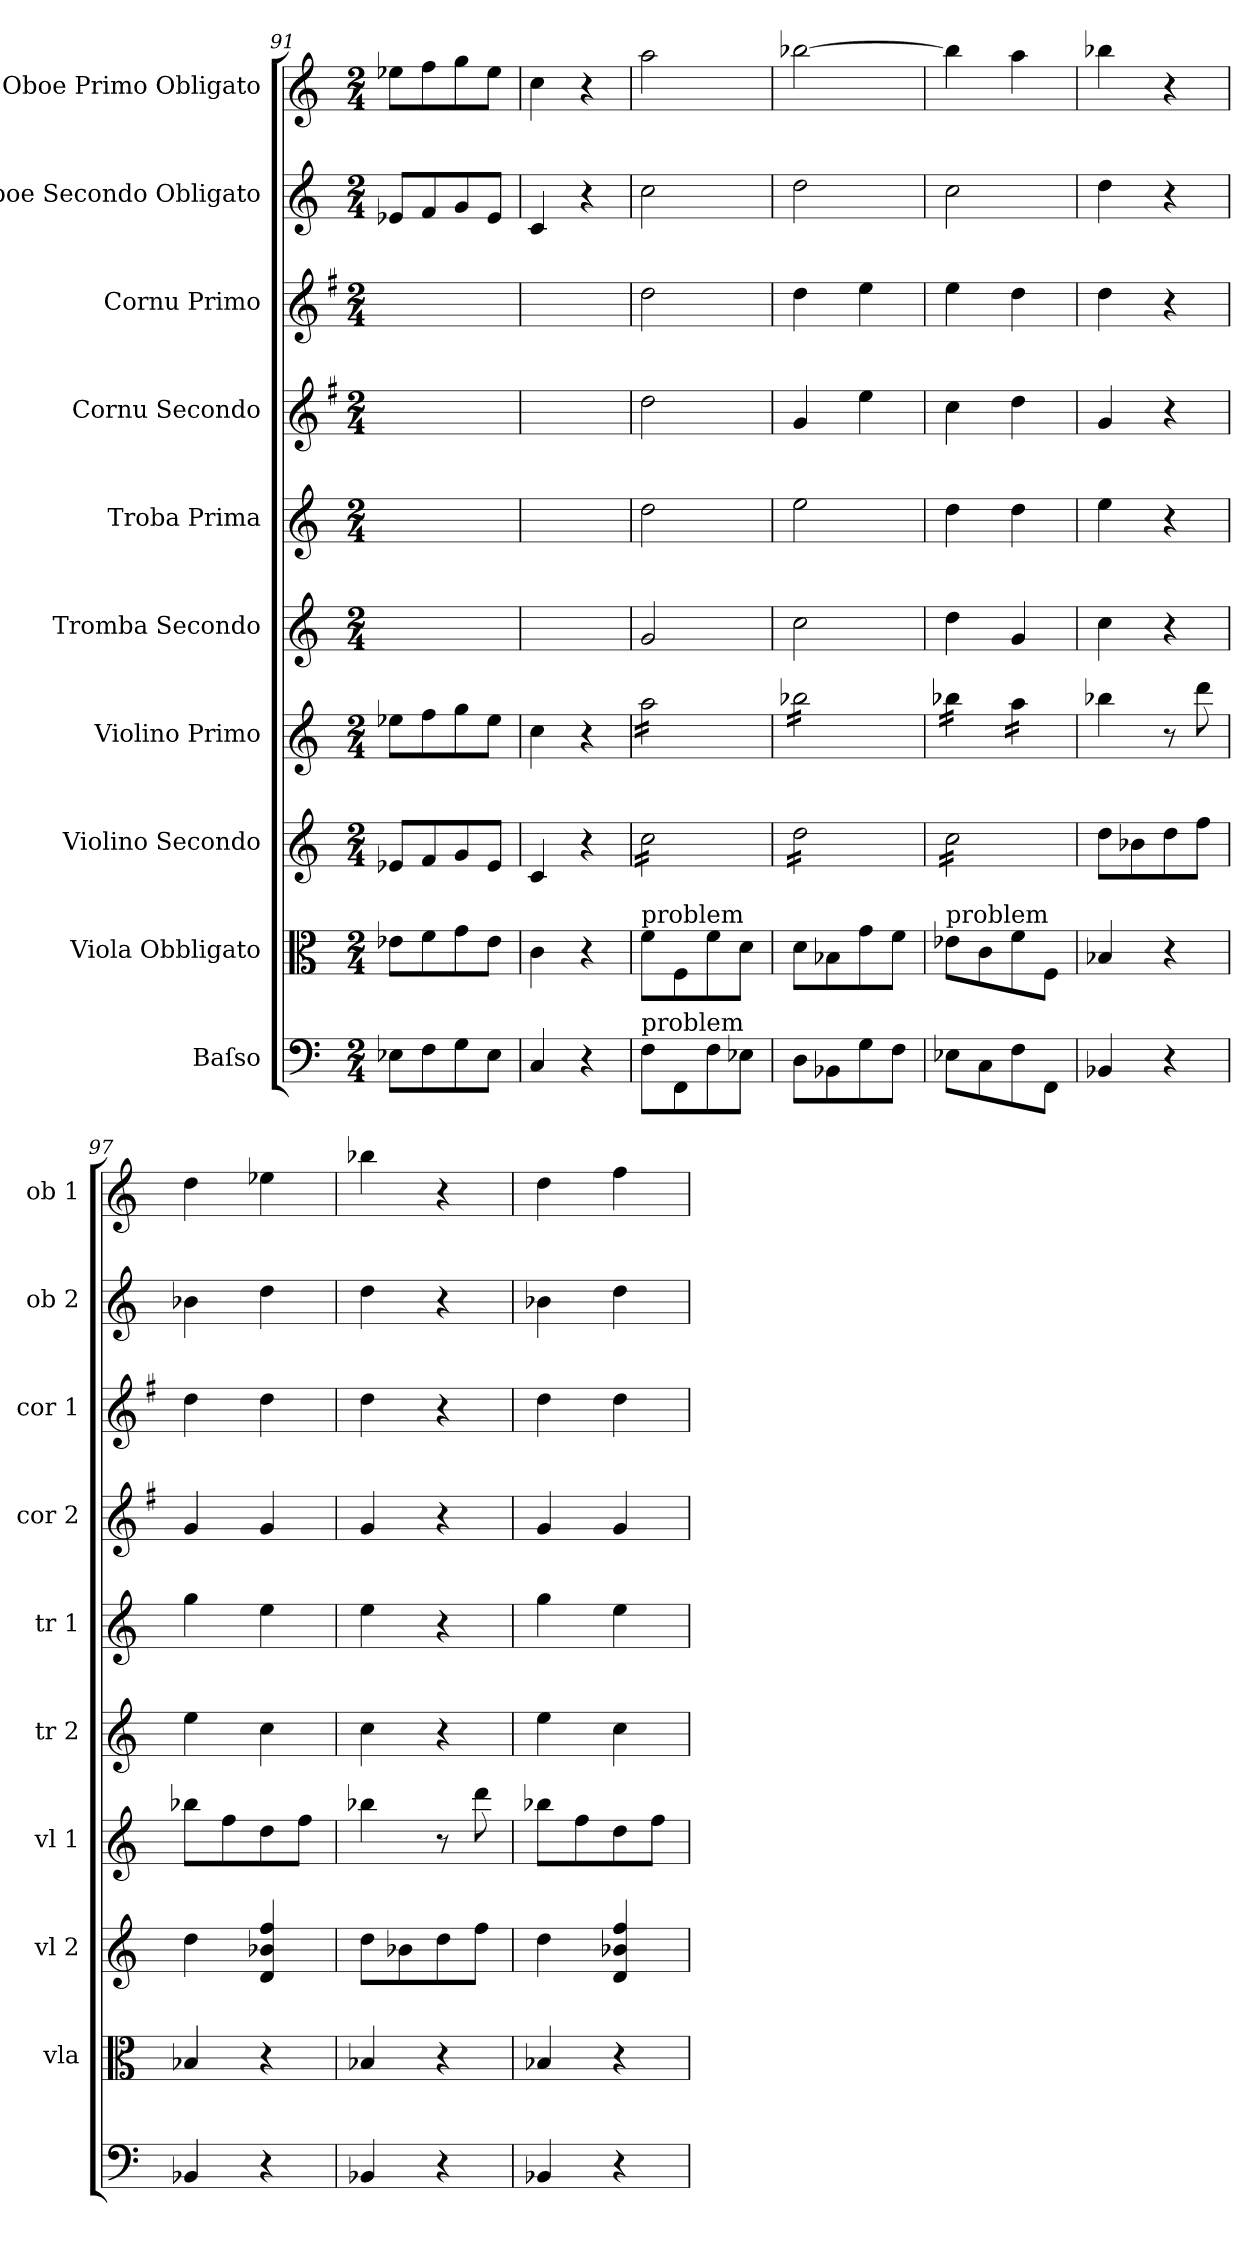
**kern	**kern	**kern	**kern	**kern	**kern	**kern	**kern	**kern	**kern
*part10	*part9	*part8	*part7	*part6	*part5	*part4	*part3	*part2	*part1
*staff10	*staff9	*staff8	*staff7	*staff6	*staff5	*staff4	*staff3	*staff2	*staff1
*I"Baſso	*I"Viola Obbligato	*I"Violino Secondo	*I"Violino Primo	*I"Tromba Secondo	*I"Troba Prima	*I"Cornu Secondo	*I"Cornu Primo	*I"Oboe Secondo Obligato	*I"Oboe Primo Obligato
*	*I'vla	*I'vl 2	*I'vl 1	*I'tr 2	*I'tr 1	*I'cor 2	*I'cor 1	*I'ob 2	*I'ob 1
*clefF4	*clefC3	*clefG2	*clefG2	*clefG2	*clefG2	*clefG2	*clefG2	*clefG2	*clefG2
*	*	*	*	*ITrd1c2	*ITrd1c2	*ITrd5c9	*ITrd5c9	*	*
*	*	*	*	*k[b-e-]	*k[b-e-]	*k[b-e-]	*k[b-e-]	*	*
*M2/4	*M2/4	*M2/4	*M2/4	*M2/4	*M2/4	*M2/4	*M2/4	*M2/4	*M2/4
=91	=91	=91	=91	=91	=91	=91	=91	=91	=91
8E-\L	8e-\L	8e-/L	8ee-\L	2ryy	2ryy	2ryy	2ryy	8e-/L	8ee-\L
8F\	8f\	8f/	8ff\	.	.	.	.	8f/	8ff\
8G\	8g\	8g/	8gg\	.	.	.	.	8g/	8gg\
8E-\J	8e-\J	8e-/J	8ee-\J	.	.	.	.	8e-/J	8ee-\J
=92	=92	=92	=92	=92	=92	=92	=92	=92	=92
4C/	4c\	4c/	4cc\	2ryy	2ryy	2ryy	2ryy	4c/	4cc\
4r	4r	4r	4r	.	.	.	.	4r	4r
=93	=93	=93	=93	=93	=93	=93	=93	=93	=93
!	!LO:TX:a:t=problem	!	!	!	!	!	!	!	!
!LO:TX:a:t=problem	!	!	!	!	!	!	!	!	!
*	*	*tremolo	*	*	*	*	*	*	*
*	*	*	*tremolo	*	*	*	*	*	*
8F\L	8f\L	16cc\LL	16aa\LL	2f/	2cc\	2f\	2f\	2cc\	2aa\
.	.	16cc\	16aa\	.	.	.	.	.	.
8FF/	8F/	16cc\	16aa\	.	.	.	.	.	.
.	.	16cc\	16aa\	.	.	.	.	.	.
8F\	8f\	16cc\	16aa\	.	.	.	.	.	.
.	.	16cc\	16aa\	.	.	.	.	.	.
8E-\J	8d\J	16cc\	16aa\	.	.	.	.	.	.
.	.	16cc\JJ	16aa\JJ	.	.	.	.	.	.
=94	=94	=94	=94	=94	=94	=94	=94	=94	=94
8D\L	8d\L	16dd\LL	16bb-\LL	2b-\	2dd\	4B-/	4f\	2dd\	[2bb-\
.	.	16dd\	16bb-\	.	.	.	.	.	.
8BB-\	8B-\	16dd\	16bb-\	.	.	.	.	.	.
.	.	16dd\	16bb-\	.	.	.	.	.	.
8G\	8g\	16dd\	16bb-\	.	.	4g\	4g\	.	.
.	.	16dd\	16bb-\	.	.	.	.	.	.
8F\J	8f\J	16dd\	16bb-\	.	.	.	.	.	.
.	.	16dd\JJ	16bb-\JJ	.	.	.	.	.	.
=95	=95	=95	=95	=95	=95	=95	=95	=95	=95
!	!LO:TX:a:t=problem	!	!	!	!	!	!	!	!
8E-\L	8e-\L	16cc\LL	16bb-\LL	4cc\	4cc\	4e-\	4g\	2cc\	4bb-\]
.	.	16cc\	16bb-\	.	.	.	.	.	.
8C\	8c\	16cc\	16bb-\	.	.	.	.	.	.
.	.	16cc\	16bb-\JJ	.	.	.	.	.	.
8F\	8f\	16cc\	16aa\LL	4f/	4cc\	4f\	4f\	.	4aa\
.	.	16cc\	16aa\	.	.	.	.	.	.
8FF\J	8F/J	16cc\	16aa\	.	.	.	.	.	.
.	.	16cc\JJ	16aa\JJ	.	.	.	.	.	.
*	*	*	*Xtremolo	*	*	*	*	*	*
*	*	*Xtremolo	*	*	*	*	*	*	*
=96	=96	=96	=96	=96	=96	=96	=96	=96	=96
4BB-/	4B-/	8dd\L	4bb-\	4b-\	4dd\	4B-/	4f\	4dd\	4bb-\
.	.	8b-\	.	.	.	.	.	.	.
4r	4r	8dd\	8r	4r	4r	4r	4r	4r	4r
.	.	8ff\J	8ddd\	.	.	.	.	.	.
=97	=97	=97	=97	=97	=97	=97	=97	=97	=97
4BB-/	4B-/	4dd\	8bb-\L	4dd\	4ff\	4B-/	4f\	4b-\	4dd\
.	.	.	8ff\	.	.	.	.	.	.
4r	4r	4d/ 4b-/ 4ff/	8dd\	4b-\	4dd\	4B-/	4f\	4dd\	4ee-\
.	.	.	8ff\J	.	.	.	.	.	.
=98	=98	=98	=98	=98	=98	=98	=98	=98	=98
4BB-/	4B-/	8dd\L	4bb-\	4b-\	4dd\	4B-/	4f\	4dd\	4bb-\
.	.	8b-\	.	.	.	.	.	.	.
4r	4r	8dd\	8r	4r	4r	4r	4r	4r	4r
.	.	8ff\J	8ddd\	.	.	.	.	.	.
=99	=99	=99	=99	=99	=99	=99	=99	=99	=99
4BB-/	4B-/	4dd\	8bb-\L	4dd\	4ff\	4B-/	4f\	4b-\	4dd\
.	.	.	8ff\	.	.	.	.	.	.
4r	4r	4d/ 4b-/ 4ff/	8dd\	4b-\	4dd\	4B-/	4f\	4dd\	4ff\
.	.	.	8ff\J	.	.	.	.	.	.
=	=	=	=	=	=	=	=	=	=
*-	*-	*-	*-	*-	*-	*-	*-	*-	*-
